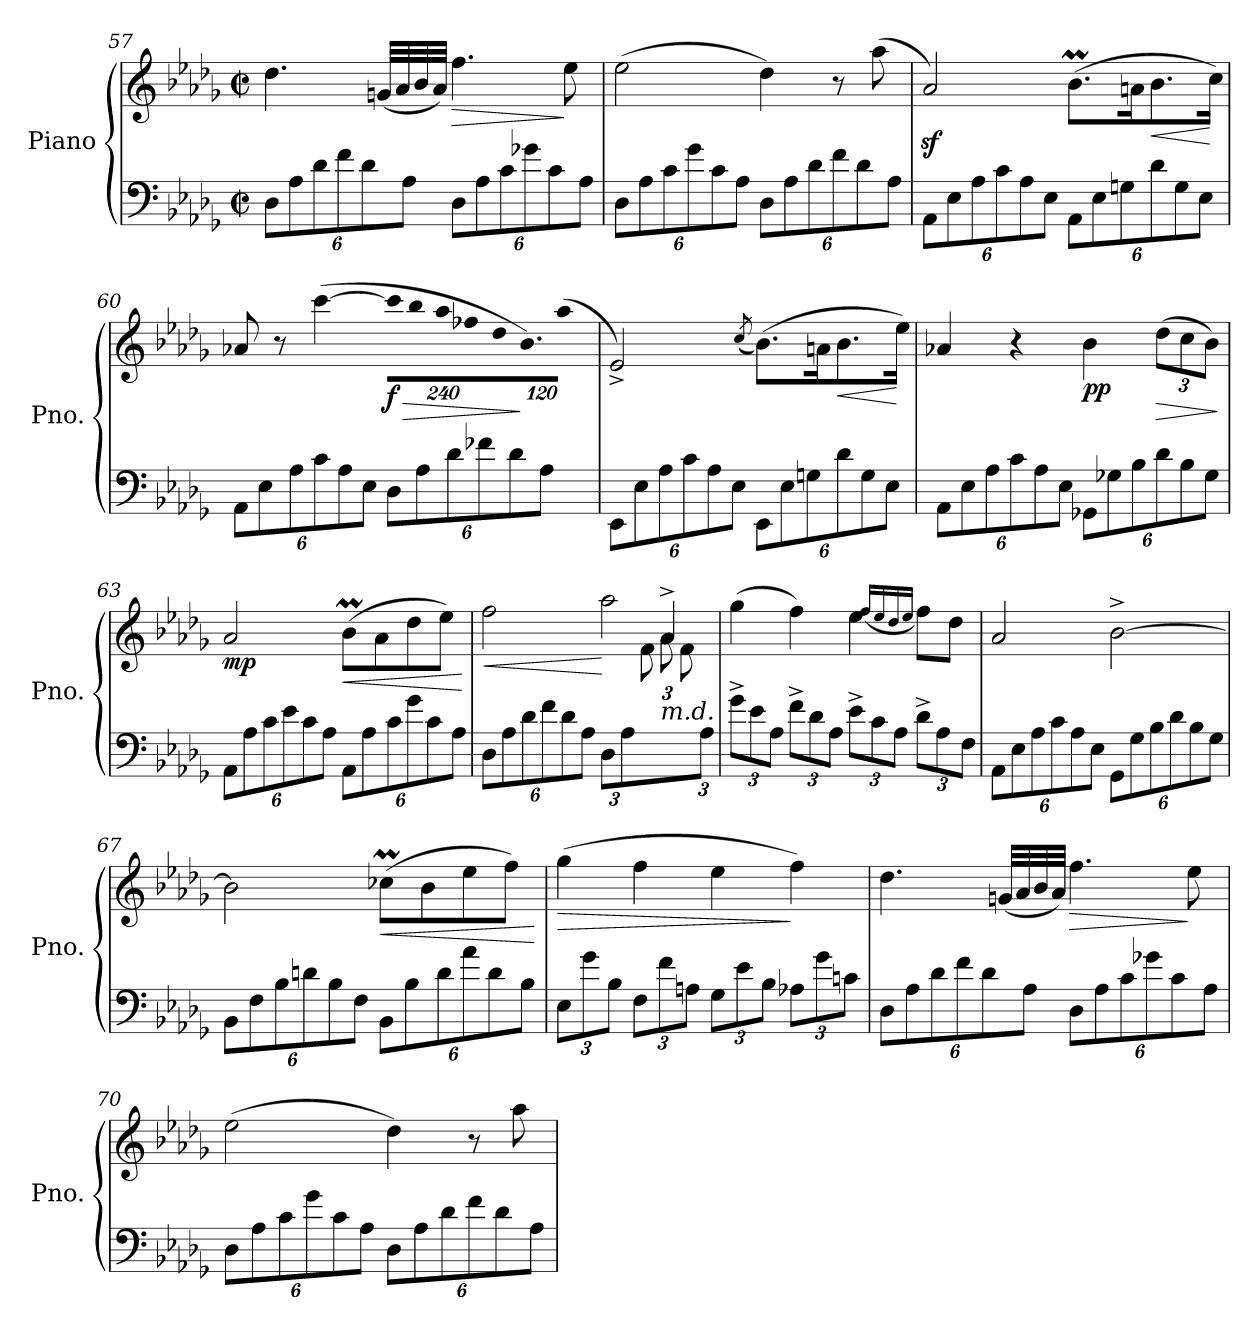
**kern	**kern	**dynam
*part1	*part1	*part1
*staff2	*staff1	*staff1/2
*I"Piano	*	*
*I'Pno.	*	*
*clefF4	*clefG2	*
*k[b-e-a-d-g-]	*k[b-e-a-d-g-]	*
*M2/2	*M2/2	*
*met(c|)	*met(c|)	*
*Xbrackettup	*	*
=57	=57	=57
*^	*	*
12D-\L	2rBByy	4.dd-\	.
12A-\	.	.	.
12d-\	.	.	.
12f\	.	.	.
12d-\	.	.	.
.	.	(<32gn/LLL	.
.	.	32a-/	.
12A-\J	.	.	.
.	.	32b-/	.
.	.	32a-/JJJ)	.
!	!	!	!LO:HP:b
12D-\L	2ryy	4.ff\	>
12A-\	.	.	.
12c\	.	.	.
12g-X\	.	.	.
12c\	.	.	.
.	.	8ee-\	]
12A-\J	.	.	.
!!LO:LB:g=z
=58	=58	=58	=58
12D-\L	2ryy	(>2ee-\	.
12A-\	.	.	.
12c\	.	.	.
12g-\	.	.	.
12c\	.	.	.
12A-\J	.	.	.
12D-\L	2rBByy	4dd-\)	.
12A-\	.	.	.
12d-\	.	.	.
12f\	.	8r	.
12d-\	.	.	.
.	.	(>8aa-\	.
12A-\J	.	.	.
=59	=59	=59	=59
12AA-\L	2rBByy	2a-z</)	.
12E-\	.	.	.
12A-\	.	.	.
12c\	.	.	.
12A-\	.	.	.
12E-\J	.	.	.
12AA-\L	2ryy	(>8.b-M\L	.
12E-\	.	.	.
12Gn\	.	.	.
.	.	16an\K	.
!	!	!	!LO:HP:b
12d-\	.	8.b-\	<
12G\	.	.	.
12E-\J	.	.	.
.	.	16cc\Jk)	[
!!LO:LB:g=z
=60	=60	=60	=60
12AA-\L	2rBByy	8a-X/	.
12E-\	.	.	.
.	.	8r	.
12A-\	.	.	.
12c\	.	(>[4ccc\	.
12A-\	.	.	.
12E-\J	.	.	.
*	*	*Xbrackettup	*
!	!	!LO:N:vis=8	!LO:HP:b
!	!	!	!LO:DY:n=1:b
12D-\L	2rBByy	1920%137ccc\L]	> f
!	!	!LO:N:vis=8	!
.	.	1920%137bb-\	.
12A-\	.	.	.
!	!	!LO:N:vis=8	!
.	.	1920%137aa-\	.
12d-\	.	.	.
!	!	!LO:N:vis=8	!
.	.	1920%137ff-X\	.
12f-X\	.	.	.
!	!	!LO:N:vis=8	!
.	.	1920%137dd-\	.
12d-\	.	.	.
!	!	!LO:N:vis=8.	!
.	.	960%103b-\)	]
12A-\J	.	.	.
!	!	!LO:N:vis=16	!
.	.	(>640%23aa-\Jk	.
=61	=61	=61	=61
12EE-\L	2rBByy	2e-^/)	.
12E-\	.	.	.
12A-\	.	.	.
12c\	.	.	.
12A-\	.	.	.
12E-\J	.	.	.
.	.	(<8qcc/	.
12EE-\L	2ryy	(>8.b-\L)	.
12E-\	.	.	.
12Gn\	.	.	.
.	.	16an\K	.
!	!	!	!LO:HP:b
12d-\	.	8.b-\	<
12G\	.	.	.
12E-\J	.	.	.
.	.	16ee-\Jk)	[
*v	*v	*	*
!!LO:LB:g=z
=62	=62	=62
12AA-\L	4a-X/	.
12E-\	.	.
12A-\	.	.
12c\	4r	.
12A-\	.	.
12E-\J	.	.
!	!	!LO:DY:b
12GG-X\L	4b-\	pp
12G-X\	.	.
12B-\	.	.
!	!	!LO:HP:b
12d-\	(>12dd-\L	>
12B-\	12cc\	.
12G-\J	12b-\J)	.
.	.	]
=63	=63	=63
!	!	!LO:DY:b
12AA-\L	2a-/	mp
12A-\	.	.
12c\	.	.
12e-\	.	.
12c\	.	.
12A-\J	.	.
!	!	!LO:HP:b
12AA-\L	(>8b-M\L	<
12A-\	.	.
.	8a-\	.
12c\	.	.
12g-\	8dd-\	.
12c\	.	.
.	8ee-\J)	.
12A-\J	.	.
.	.	[
=64	=64	=64
*^	*	*
!	!	!	!LO:HP:b
*	*	*^	*
*	*	*	*^	*
12D-\L	2rBByy	2ff\	3%2ryy	2.ryy	<
12A-\	.	.	.	.	.
12d-\	.	.	.	.	.
12f\	.	.	.	.	.
12d-\	.	.	.	.	.
12A-\J	.	.	.	.	.
12D-\L	4ryy	2aa-\	.	.	[
12A-\	.	.	.	.	.
4ryy	.	.	12f\	.	.
!	!LO:TX:a:i:t=m.d.	!	!	!	!
.	4ryy	.	12a-\	4a-^/	.
.	.	.	12f\	.	.
12A-\J	.	.	12ryy	.	.
*v	*v	*	*	*	*
*	*v	*v	*v	*
!!LO:PB:g=z
=65	=65	=65
12g-^\L	(>4gg-\	.
12e-\	.	.
12A-\J	.	.
12f^\L	4ff\)	.
12d-\	.	.
12A-\J	.	.
12e-^\L	4ee-\	.
12c\	.	.
12A-\J	.	.
.	(<16qff/LL	.
.	16qee-/	.
.	16qdd-/	.
.	16qee-/JJ	.
12d-^\L	8ff\L)	.
12A-\	.	.
.	8dd-\J	.
12F\J	.	.
=66	=66	=66
12AA-\L	2a-/	.
12E-\	.	.
12A-\	.	.
12c\	.	.
12A-\	.	.
12E-\J	.	.
12GG-\L	[2b-^\	.
12G-\	.	.
12B-\	.	.
12d-\	.	.
12B-\	.	.
12G-\J	.	.
=67	=67	=67
12BB-\L	2b-\]	.
12F\	.	.
12B-\	.	.
12dn\	.	.
12B-\	.	.
12F\J	.	.
!	!	!LO:HP:b
12BB-\L	(>8cc-XM\L	<
12B-\	.	.
.	8b-\	.
12d\	.	.
12a-\	8ee-\	.
12d\	.	.
.	8ff\J)	.
12B-\J	.	.
.	.	[
!!LO:LB:g=z
=68	=68	=68
!	!	!LO:HP:b
12E-\L	(>4gg-\	>
12g-\	.	.
12B-\J	.	.
12F\L	4ff\	.
12f\	.	.
12An\J	.	.
12G-\L	4ee-\	.
12e-\	.	.
12B-\J	.	.
12A-X\L	4ff\)	]
12g-\	.	.
12cn\J	.	.
=69	=69	=69
*^	*	*
12D-\L	2rBByy	4.dd-\	.
12A-\	.	.	.
12d-\	.	.	.
12f\	.	.	.
12d-\	.	.	.
.	.	(<32gn/LLL	.
.	.	32a-/	.
12A-\J	.	.	.
.	.	32b-/	.
.	.	32a-/JJJ)	.
!	!	!	!LO:HP:b
12D-\L	2ryy	4.ff\	>
12A-\	.	.	.
12c\	.	.	.
12g-X\	.	.	.
12c\	.	.	.
.	.	8ee-\	]
12A-\J	.	.	.
!!LO:LB:g=z
=70	=70	=70	=70
12D-\L	2ryy	(>2ee-\	.
12A-\	.	.	.
12c\	.	.	.
12g-\	.	.	.
12c\	.	.	.
12A-\J	.	.	.
12D-\L	2rBByy	4dd-\)	.
12A-\	.	.	.
12d-\	.	.	.
12f\	.	8r	.
12d-\	.	.	.
.	.	8aa-\	.
12A-\J	.	.	.
*v	*v	*	*
=	=	=
*-	*-	*-
